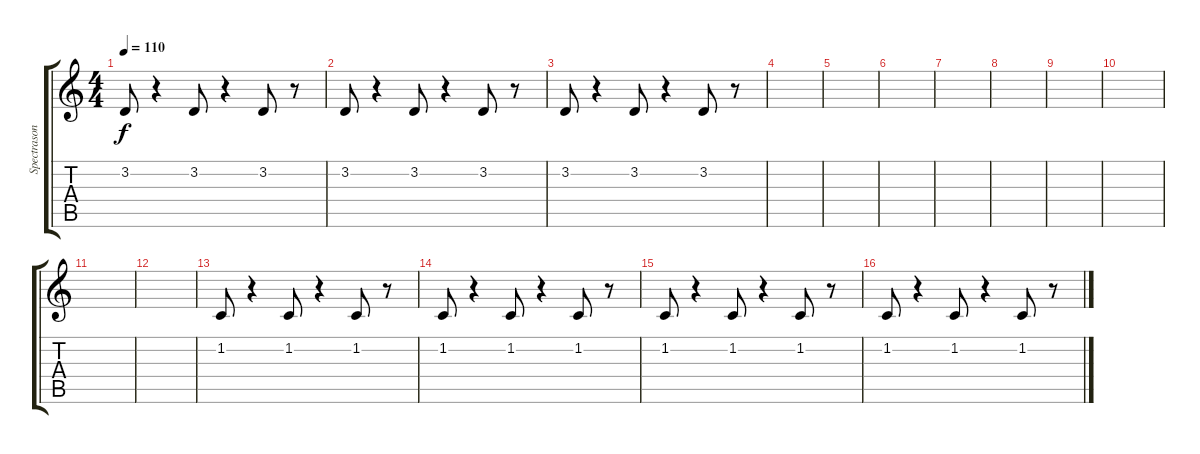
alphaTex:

\track ("Spectrasonics Omnisphere" "Spectrason") {instrument choiraahs}
\staff {score tabs}
\tuning (E4 B3 G3 D3 A2 E2) {hide}
\ts (4 4)
\tempo 110
\clef g2
\ks c
3.2.8{dy f} r.4 3.2.8 r.4 3.2.8 r.8 |
3.2.8 r.4 3.2.8 r.4 3.2.8 r.8 |
3.2.8 r.4 3.2.8 r.4 3.2.8 r.8 |
|
|
|
|
|
|
|
|
|
1.2.8{volume 7} r.4 1.2.8 r.4 1.2.8 r.8 |
1.2.8 r.4 1.2.8 r.4 1.2.8 r.8 |
1.2.8 r.4 1.2.8 r.4 1.2.8 r.8 |
1.2.8 r.4 1.2.8 r.4 1.2.8 r.8
